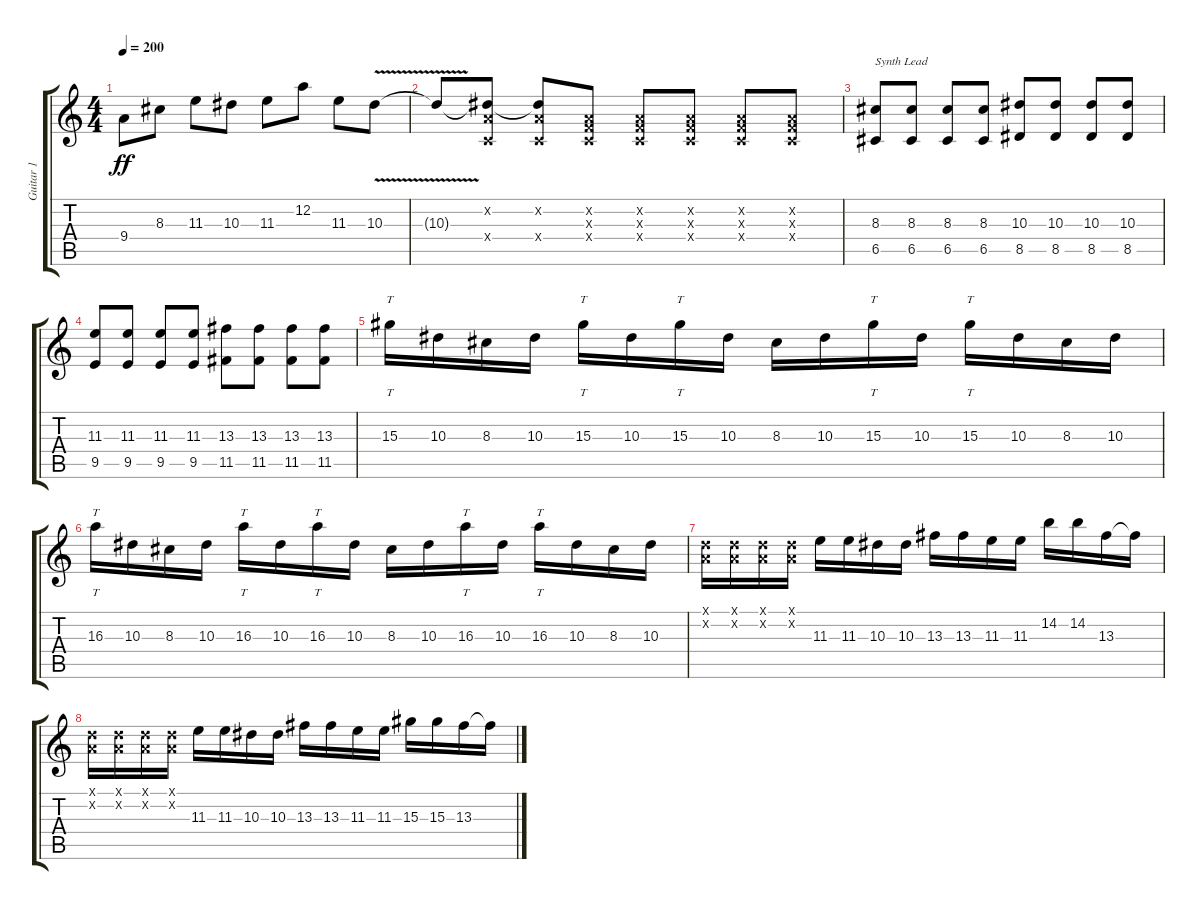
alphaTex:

\track ("Guitar 1" "Guitar 1") {instrument distortionguitar}
\staff {score tabs}
\tuning (D4 A3 F3 C3 G2 C2) {hide}
\ts (4 4)
\tempo 200
\clef g2
\ks c
9.4.8{dy ff} 8.3.8 11.3.8 10.3.8 11.3.8 12.2.8 11.3.8 10.3{v}.8 |
10.3{t}.8 (0.2{x} 10.3{t} 0.4{x}).8 (0.2{x} 10.3{t} 0.4{x}).8 (0.2{x} 0.3{x} 0.4{x}).8 (0.2{x} 0.3{x} 0.4{x}).8 (0.2{x} 0.3{x} 0.4{x}).8 (0.2{x} 0.3{x} 0.4{x}).8 (0.2{x} 0.3{x} 0.4{x}).8 |
(8.3 6.5).8{txt "Synth Lead"} (8.3 6.5).8 (8.3 6.5).8 (8.3 6.5).8 (10.3 8.5).8 (10.3 8.5).8 (10.3 8.5).8 (10.3 8.5).8 |
(11.3 9.5).8 (11.3 9.5).8 (11.3 9.5).8 (11.3 9.5).8 (13.3 11.5).8 (13.3 11.5).8 (13.3 11.5).8 (13.3 11.5).8 |
15.3.16{tt} 10.3.16 8.3.16 10.3.16 15.3.16{tt} 10.3.16 15.3.16{tt} 10.3.16 8.3.16 10.3.16 15.3.16{tt} 10.3.16 15.3.16{tt} 10.3.16 8.3.16 10.3.16 |
16.3.16{tt} 10.3.16 8.3.16 10.3.16 16.3.16{tt} 10.3.16 16.3.16{tt} 10.3.16 8.3.16 10.3.16 16.3.16{tt} 10.3.16 16.3.16{tt} 10.3.16 8.3.16 10.3.16 |
(0.1{x} 0.2{x}).16 (0.1{x} 0.2{x}).16 (0.1{x} 0.2{x}).16 (0.1{x} 0.2{x}).16 11.3.16 11.3.16 10.3.16 10.3.16 13.3.16 13.3.16 11.3.16 11.3.16 14.2.16 14.2.16 13.3.16 13.3{t}.16 |
(0.1{x} 0.2{x}).16 (0.1{x} 0.2{x}).16 (0.1{x} 0.2{x}).16 (0.1{x} 0.2{x}).16 11.3.16 11.3.16 10.3.16 10.3.16 13.3.16 13.3.16 11.3.16 11.3.16 15.3.16 15.3.16 13.3.16 13.3{t}.16
